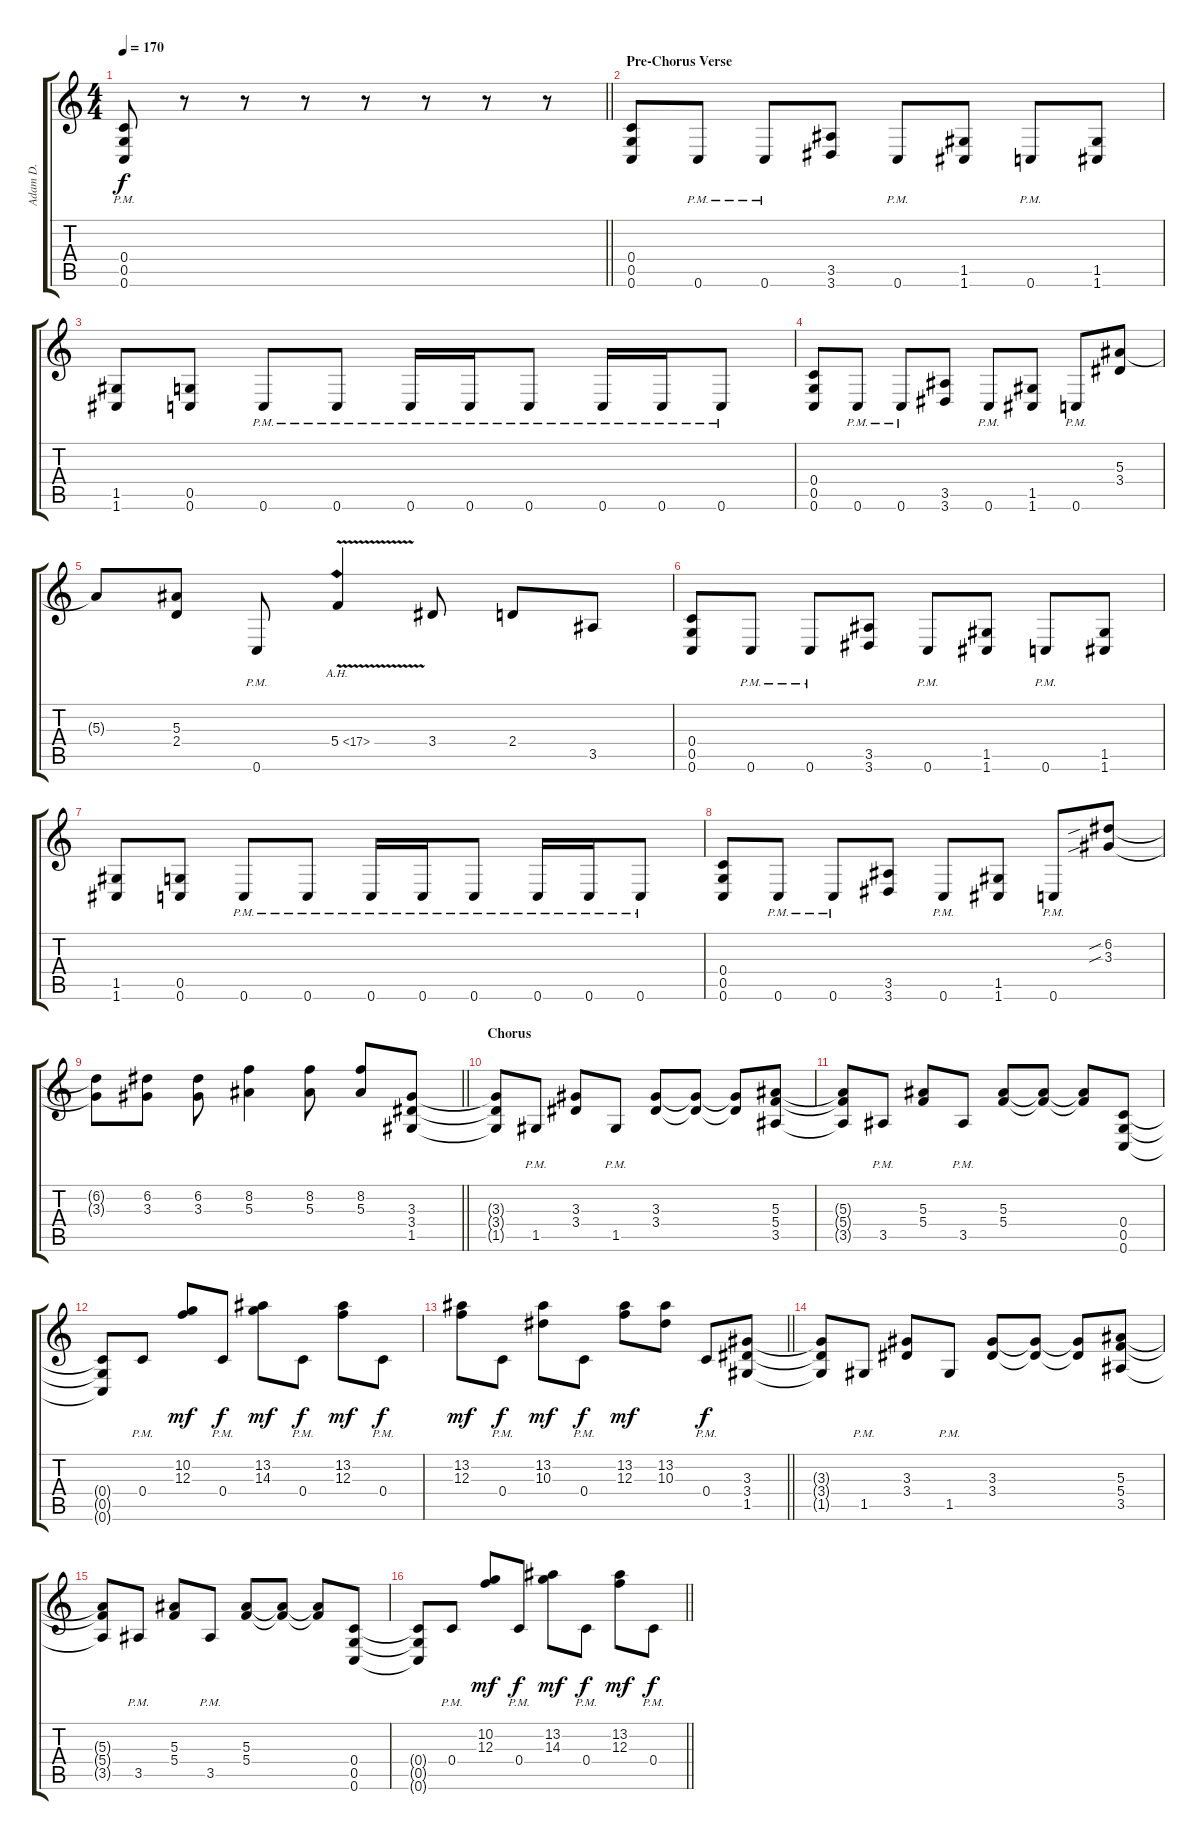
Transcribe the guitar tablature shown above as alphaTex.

\track ("Adam D." "Adam D.") {instrument distortionguitar}
\staff {score tabs}
\tuning (D4 A3 F3 C3 G2 C2) {hide}
\ts (4 4)
\tempo 170
\clef g2
\barLineRight lightlight
\ks c
(0.4{pm} 0.5{pm} 0.6{pm}).8{dy f} r.8 r.8 r.8 r.8 r.8 r.8 r.8 |
\section ("" "Pre-Chorus Verse")
(0.4 0.5 0.6).8 0.6{pm}.8 0.6{pm}.8 (3.5 3.6).8 0.6{pm}.8 (1.5 1.6).8 0.6{pm}.8 (1.5 1.6).8 |
(1.5 1.6).8 (0.5 0.6).8 0.6{pm}.8 0.6{pm}.8 0.6{pm}.16 0.6{pm}.16 0.6{pm}.8 0.6{pm}.16 0.6{pm}.16 0.6{pm}.8 |
(0.4 0.5 0.6).8 0.6{pm}.8 0.6{pm}.8 (3.5 3.6).8 0.6{pm}.8 (1.5 1.6).8 0.6{pm}.8 (5.3 3.4).8 |
5.3{t}.8 (5.3 2.4).8 0.6{pm}.8 5.4{ah 12 v}.4 3.4.8 2.4.8 3.5.8 |
(0.4 0.5 0.6).8 0.6{pm}.8 0.6{pm}.8 (3.5 3.6).8 0.6{pm}.8 (1.5 1.6).8 0.6{pm}.8 (1.5 1.6).8 |
(1.5 1.6).8 (0.5 0.6).8 0.6{pm}.8 0.6{pm}.8 0.6{pm}.16 0.6{pm}.16 0.6{pm}.8 0.6{pm}.16 0.6{pm}.16 0.6{pm}.8 |
(0.4 0.5 0.6).8 0.6{pm}.8 0.6{pm}.8 (3.5 3.6).8 0.6{pm}.8 (1.5 1.6).8 0.6{pm}.8 (6.2{sib} 3.3{sib}).8 |
\barLineRight lightlight
(6.2{t} 3.3{t}).8 (6.2 3.3).8 (6.2 3.3).8 (8.2 5.3).4 (8.2 5.3).8 (8.2 5.3).8 (3.3 3.4 1.5).8 |
\section ("" "Chorus")
(3.3{t} 3.4{t} 1.5{t}).8 1.5{pm}.8 (3.3 3.4).8 1.5{pm}.8 (3.3 3.4).8 (3.3{t} 3.4{t}).8 (3.3{t} 3.4{t}).8 (5.3 5.4 3.5).8 |
(5.3{t} 5.4{t} 3.5{t}).8 3.5{pm}.8 (5.3 5.4).8 3.5{pm}.8 (5.3 5.4).8 (5.3{t} 5.4{t}).8 (5.3{t} 5.4{t}).8 (0.4 0.5 0.6).8 |
(0.4{t} 0.5{t} 0.6{t}).8 0.4{pm}.8 (10.2 12.3).8{dy mf} 0.4{pm}.8{dy f} (13.2 14.3).8{dy mf} 0.4{pm}.8{dy f} (13.2 12.3).8{dy mf} 0.4{pm}.8{dy f} |
\barLineRight lightlight
(13.2 12.3).8{dy mf} 0.4{pm}.8{dy f} (13.2 10.3).8{dy mf} 0.4{pm}.8{dy f} (13.2 12.3).8{dy mf} (13.2 10.3).8 0.4{pm}.8{dy f} (3.3 3.4 1.5).8 |
(3.3{t} 3.4{t} 1.5{t}).8 1.5{pm}.8 (3.3 3.4).8 1.5{pm}.8 (3.3 3.4).8 (3.3{t} 3.4{t}).8 (3.3{t} 3.4{t}).8 (5.3 5.4 3.5).8 |
(5.3{t} 5.4{t} 3.5{t}).8 3.5{pm}.8 (5.3 5.4).8 3.5{pm}.8 (5.3 5.4).8 (5.3{t} 5.4{t}).8 (5.3{t} 5.4{t}).8 (0.4 0.5 0.6).8 |
\barLineRight lightlight
(0.4{t} 0.5{t} 0.6{t}).8 0.4{pm}.8 (10.2 12.3).8{dy mf} 0.4{pm}.8{dy f} (13.2 14.3).8{dy mf} 0.4{pm}.8{dy f} (13.2 12.3).8{dy mf} 0.4{pm}.8{dy f}
